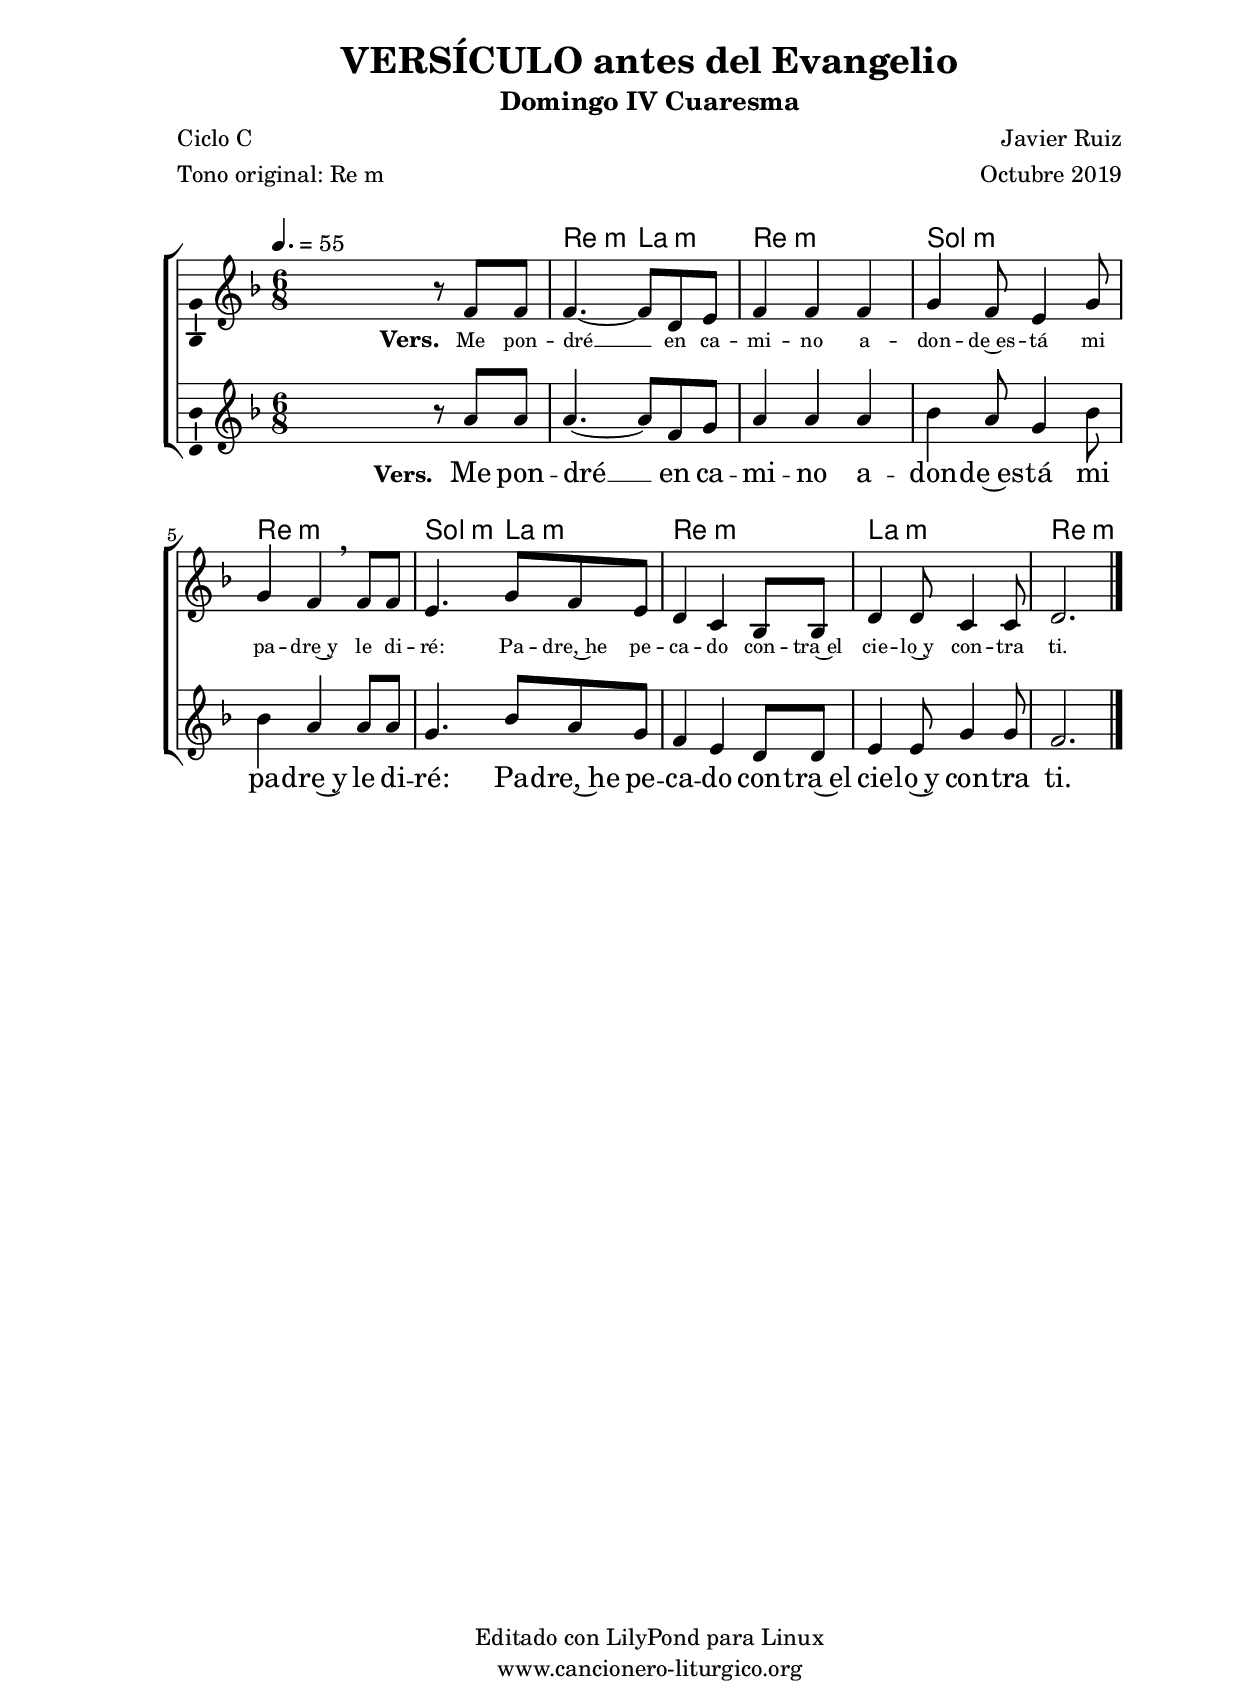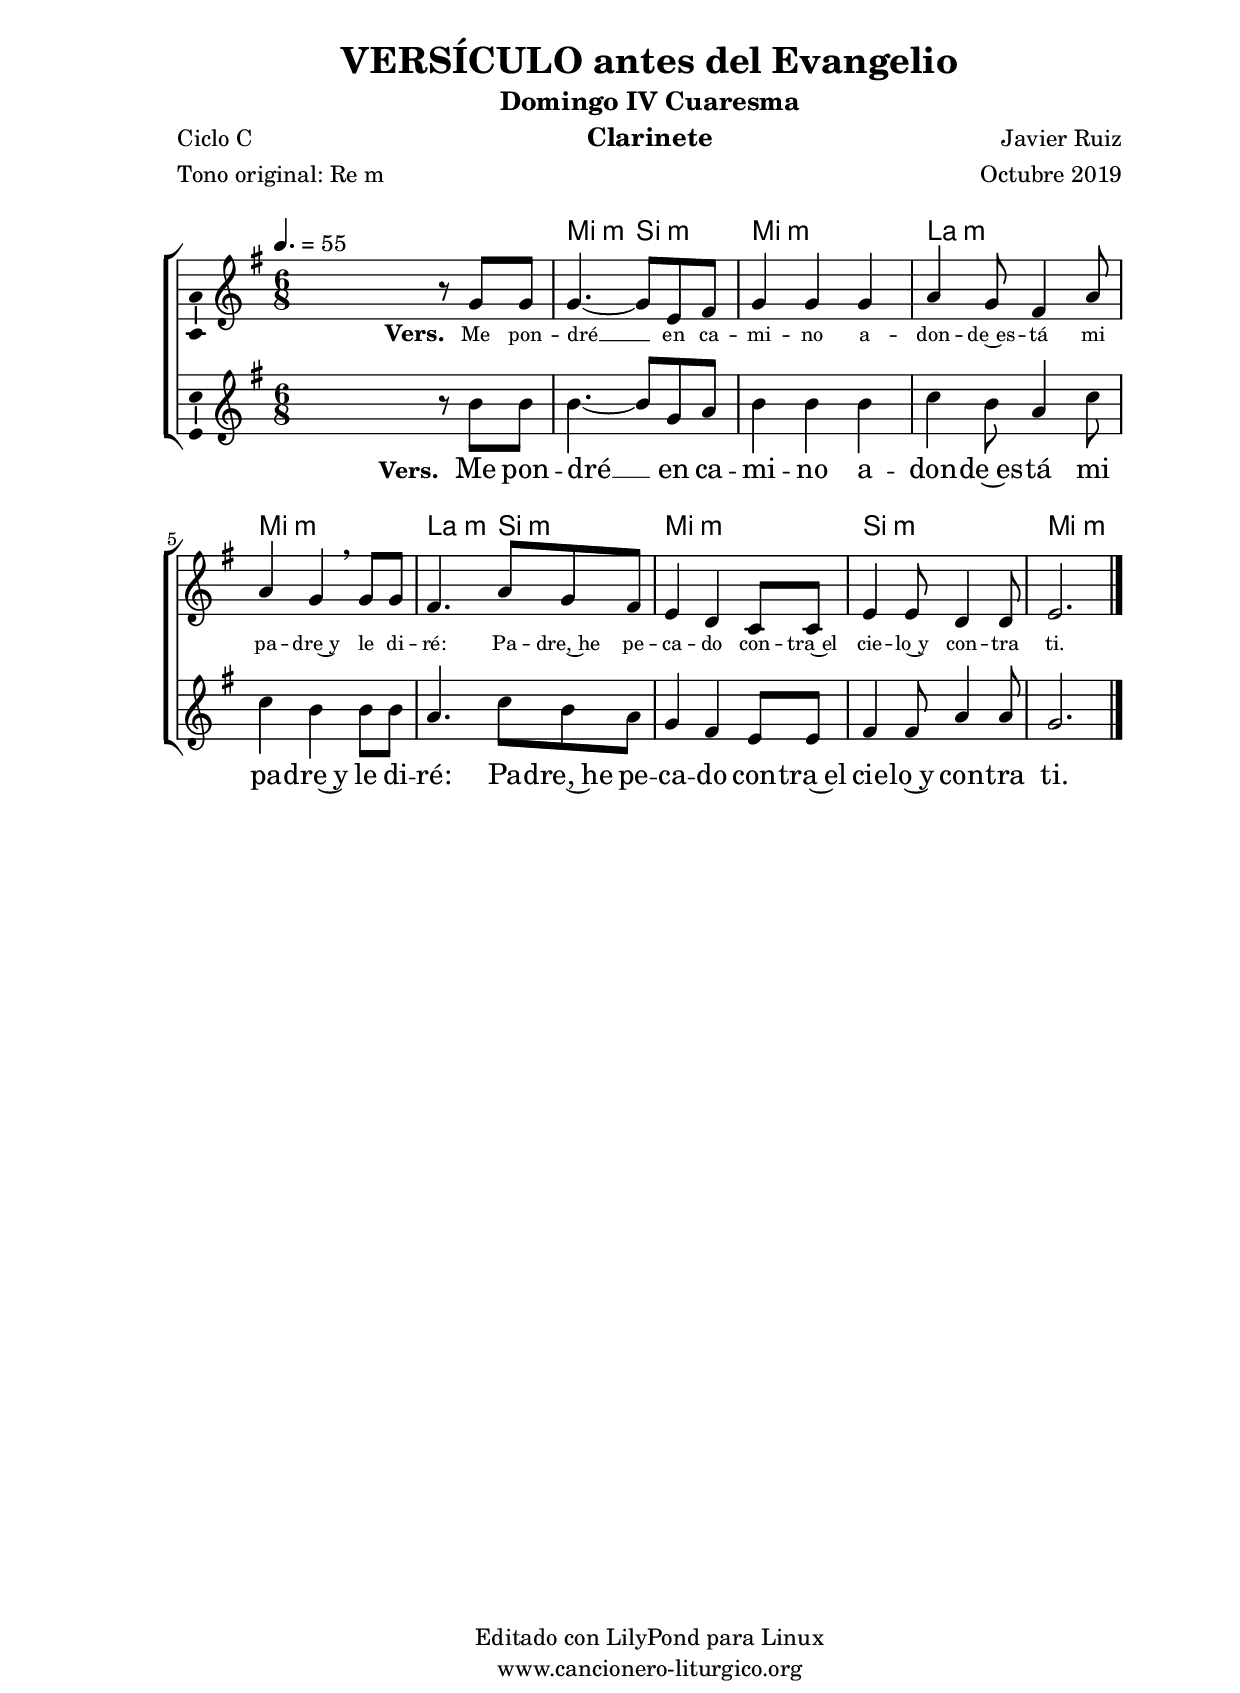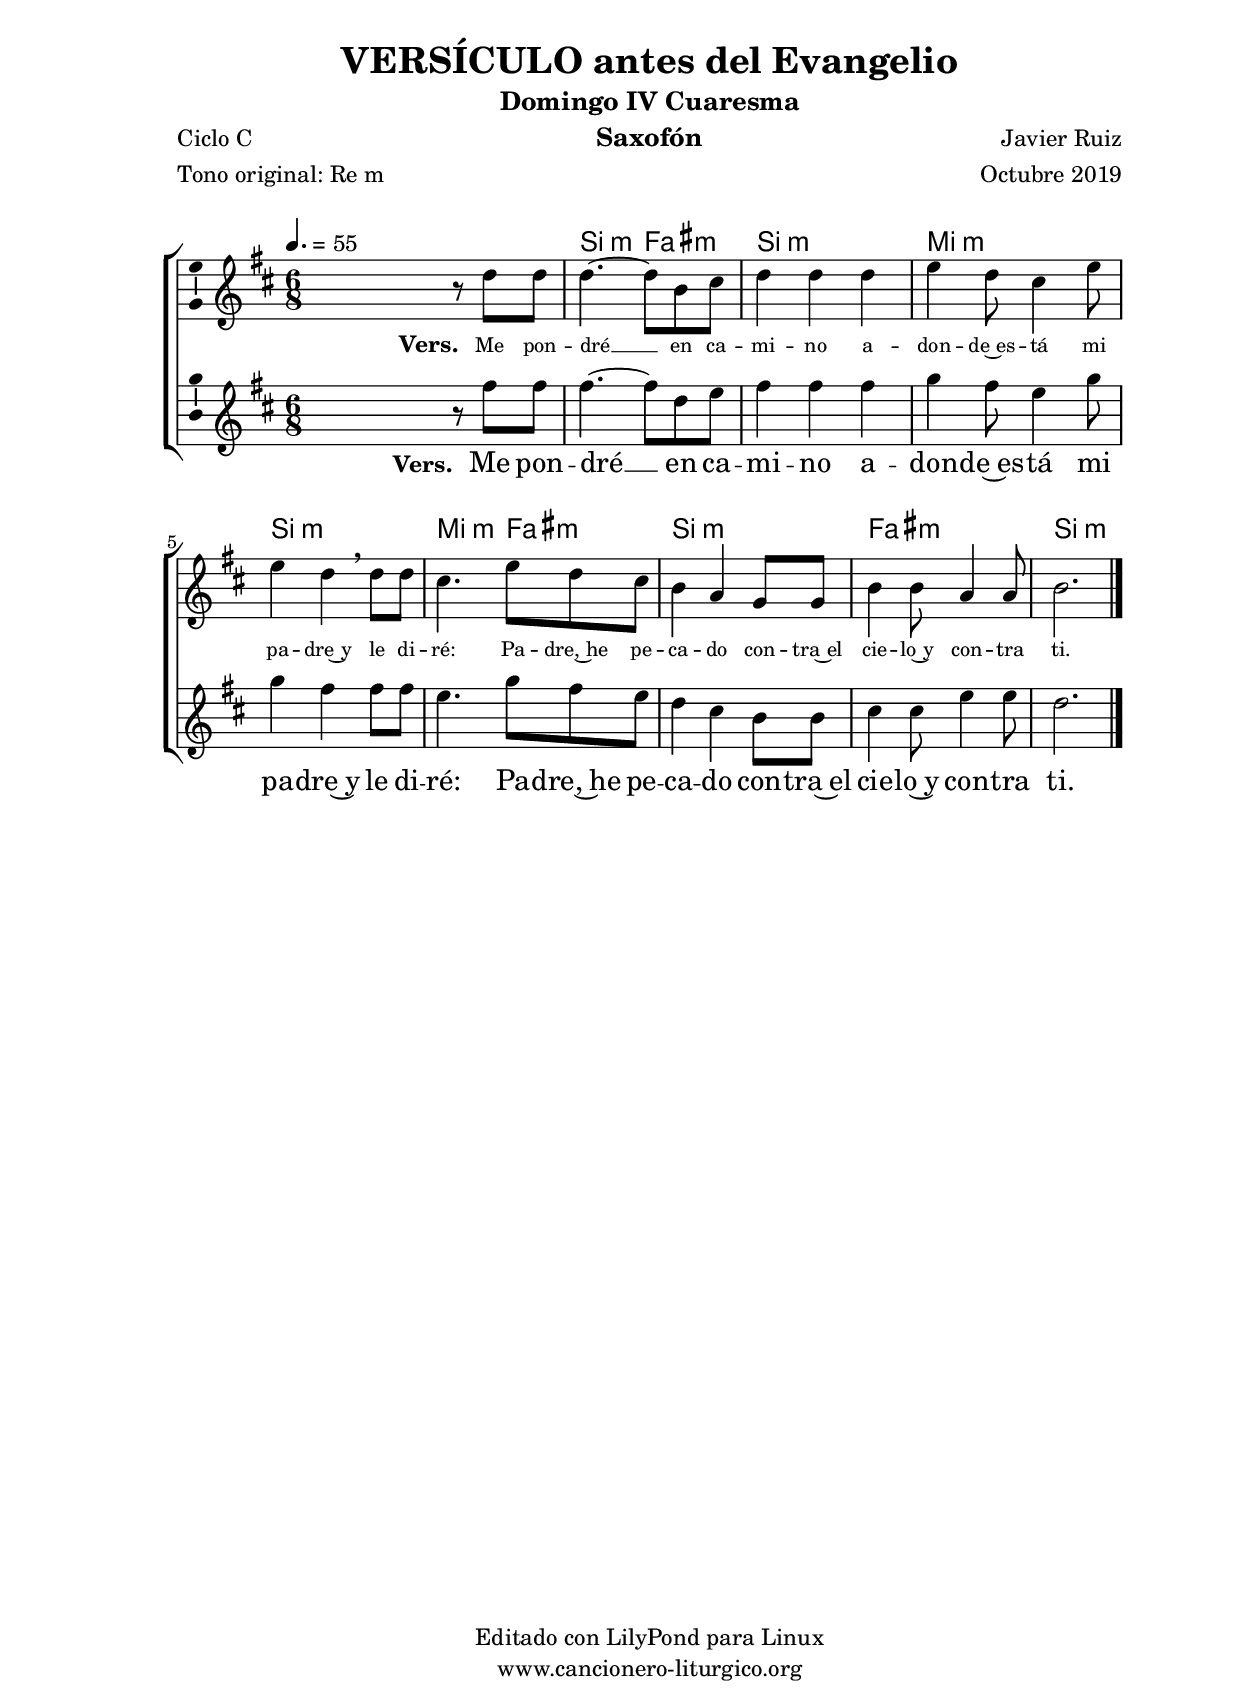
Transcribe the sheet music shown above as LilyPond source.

%
%para convertir .midi en .wav:
%timidity filename.midi -Ow -o finename.wav
%
%
%Para convertir de .wav a .mp3:
%lame -h -m j filename.wav
%
%
%para escuchar el midi:
%timidity nombrefichero.midi
%


%versión de lilypond para la que se ha escrito esta partitura:
\version "2.16.0"

	%Tamaño papel
	#(set-default-paper-size "a4")
	%Tamaño partitura
	#(set-global-staff-size 20)
	%No responde al pulsar sobre una nota
	#(ly:set-option 'point-and-click #f)

%parámetros del encabezamiento:
\header {
	title = "VERSÍCULO antes del Evangelio"
	subtitle = "Domingo IV Cuaresma"
	composer = "Javier Ruiz"
	poet = "Ciclo C"
	meter = "Tono original: Re m"
	arranger = "Octubre 2019"
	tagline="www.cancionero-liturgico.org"
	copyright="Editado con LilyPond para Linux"
	tiempo = "Cuaresma"
	usos = "Aclamación"
	letra = "Me pondré en camino adonde está mi padre y le diré: Padre, he pecado contra el cielo y contra ti."
	}

%parámetros asociados al papel:
\paper  {
	oddHeaderMarkup = \markup {\fill-line { \on-the-fly #not-first-page \fromproperty #'header:title \on-the-fly #not-first-page \fromproperty #'header:composer }}
	evenHeaderMarkup = \markup {\fill-line { \fromproperty #'header:composer \fromproperty #'header:title }}
	#(set-paper-size "a4")
	print-page-number = ##f
	first-page-number = 1
	print-first-page-number = ##f
%	head-separation = 3.0 \cm
	top-margin = 1.5 \cm
%	top-margin = 2.0 \cm
%%%	bottom-margin = 0.5\cm
	bottom-margin = 0.2\cm
	left-margin = 3.0 \cm
	line-width = 16.0 \cm 
	indent = 0\mm
	interscoreline = 2.\mm
	between-system-space = 15\mm
%	para que las partituras no llenen la hoja:
	ragged-bottom = ##t
%	idem para la última hoja:
	ragged-last-bottom = ##f
%	para que las partituras llenen el ancho del papel:
	ragged-last = ##f
	after-title-space = 2.5 \cm
%page-count=2
system-count=2

	%Flexible Vertical Spacing
%	markup-markup-spacing =
%	#'((basic-distance . 15) (minimum-distance . 15) (padding . 3))
	markup-system-spacing =
	#'((basic-distance . 15) (minimum-distance . 15) (padding . 3))
	system-system-spacing =
	#'((basic-distance . 15) (minimum-distance . 15) (padding . 3))
	score-system-spacing =
	#'((basic-distance . 15) (minimum-distance . 15) (padding . 5))
%	top-system-spacing = % header
%	#'((basic-distance . 8) (minimum-distance . 0) (padding . 0))
%	top-markup-spacing =
%	#'((basic-distance . 20) (minimum-distance . 20) (padding . 0))
	last-bottom-spacing = % footer
	#'((basic-distance . 5) (minimum-distance . 5) (padding . 0))
%	score-markup-spacing =
%	#'((basic-distance . 16) (minimum-distance . 13) (padding . 0))

	}


%parámetros que afectan a toda la partitura:
global =  {
	%clave de sol (G):
	\clef G
	%armadura:
%	\transpose ees f
	\key d \minor
	\tempo 4.=55
	\set Score.tempoHideNote = ##f
	}


acordes = {
	\italianChords
	\chordmode {
%	\transpose ees f
{

s2.
d4.:m a:m d2.:m g:m d:m g4.:m a:m d2.:m a2.:m d2.:m

	}
	}
}


melodiatrompeta = 
%	\transpose ees f
{

	\relative c''{
	\time 6/8

s4. r4.
r2.
f4 a g8 f
e4. g
f2.
r2.
d4 f e8 d
c4. e
f2.

}
	\bar "|."
	}


melodiatres = 
%	\transpose ees f
{

	\relative c''{
	\time 6/8

s4 s8 r8 f,8 f
f4.~f8 d e
f4 f f
g4 f8 e4 g8
g4 f \breathe f8 f
e4. g8 f e
d4 c bes8 bes
d4 d8 c4 c8
d2.

}

	\bar "|."
	}


melodiabajo = 
%	\transpose ees f
{

	%clave de fa (F):
	\clef F

	\relative c{
	\time 6/8

s4. r4 r8
d4 d8 a'4 a8
d,4 d e8 d
g4 g8 g f e
f4 e d
bes4 bes8 c4 c8
d4 d g8 f
e4 f8 g f e
d2.

}
	\bar "|."
	}


melodia = 
%	\transpose ees f
{

	\relative c'{
	\time 6/8

s4 s8 r8 a'8 a
a4.~a8 f g
a4 a a4
bes4 a8 g4 bes8
bes4 a \noBeam a8 a
g4. bes8 a g
f4 e d8 d
e4 e8 g4 g8
f2.

}
	\bar "|."
	}


texto = \lyricmode {
\set stanza =#"Vers. " Me pon -- dré __ en ca -- mi -- no
a -- don -- de~es -- tá mi pa -- dre~y le di -- ré:
Pa -- dre,~he pe -- ca -- do
con -- tra~el cie -- lo~y con -- tra ti.

	}

textotres = \lyricmode {
\override LyricText #'font-size = #-1
\set stanza =#"Vers. " Me pon -- dré __ en ca -- mi -- no
a -- don -- de~es -- tá mi pa -- dre~y le di -- ré:
Pa -- dre,~he pe -- ca -- do
con -- tra~el cie -- lo~y con -- tra ti.

	}


acordesStaff = \context ChordNames = acordesStaff <<
	\set Staff.midiInstrument = #"choir aahs"
	\set Staff.midiMinimumVolume = #0.3
	\set Staff.midiMaximumVolume = #0.5
	\set chordChanges = ##f
	\acordes
	>>

voztrompetaStaff = \context Voice = voztrompetaStaff
<<
	\override Staff.StaffSymbol #'staff-space = #(magstep -0.35)
	\set Staff.midiInstrument = #"trumpet"
	\set Staff.midiMinimumVolume = #0.4
	\set Staff.midiMaximumVolume = #0.6
	\global
	\melodiatrompeta
	>>

voztresStaff = \context Voice = voztresStaff
\with {\consists "Ambitus_engraver"}
<<
%	\override Staff.StaffSymbol #'staff-space = #(magstep -0.35)
	\set Staff.midiInstrument = #"violin"
	\set Staff.midiMinimumVolume = #0.6
	\set Staff.midiMaximumVolume = #0.8
	\global
	\relative c' \melodiatres
	>>

vozStaff = \context Voice = vozStaff
\with {\consists "Ambitus_engraver"}
<<
%	\set Staff.instrumentName = ""
%	\set Staff.shortInstrumentName = ""
%	\set Staff.midiInstrument = #"clarinet"
%	\set Staff.midiInstrument = #"cello"
	\set Staff.midiInstrument = #"flute"
%	\set Staff.midiInstrument = #"electric guitar (jazz)"
%	\set Staff.midiInstrument = #"english horn"
%	\set Staff.midiInstrument = #"violin"
%	\set Staff.midiInstrument = #"glockenspiel"
	\set Staff.midiMinimumVolume = #0.8
	\set Staff.midiMaximumVolume = #1.0
	\global
	\melodia
	>>

vozbajoStaff = \context Voice = vozbajoStaff
<<
	\override Staff.StaffSymbol #'staff-space = #(magstep -0.35)
	\set Staff.midiInstrument = #"english horn"
	\set Staff.midiMinimumVolume = #0.6
	\set Staff.midiMaximumVolume = #0.8
	\global
	\melodiabajo
	>>

textoStaff = \context Lyrics = textoStaff <<
	\lyricsto vozStaff \texto
	>>

textotresStaff = \context Lyrics = textotresStaff <<
	\lyricsto voztresStaff \textotres
	>>


\book {
	\score {
		<<
		\context ChoirStaff {
%			\override StaffGroup.SystemStartBracket #'collapse-height = #1
%			\override Score.SystemStartBar #'collapse-height = #1
			<<
			\acordesStaff
%			\voztrompetaStaff
			\voztresStaff
			\textotresStaff
			\vozStaff
			\textoStaff
%			\vozbajoStaff
			>>
			}
		>>
		\layout {
	    		\context {
				\Lyrics
				\override LyricText #'font-size = #2
				}
	   		 \context {
				\Score
				\override StaffSymbol #'staff-space = #(magstep +3)
				}
			}
		}
	\score {
		\unfoldRepeats
		<<
		\context ChoirStaff {
			<<
			\acordesStaff
			\voztrompetaStaff
			\voztresStaff
			\vozStaff
			\vozbajoStaff
			>>
			}
		>>
		\midi {
	  		\context {
	  			\Score
				tempoWholesPerMinute = #(ly:make-moment 70 4)
				}
			}
		}
	}

%Partitura para clarinete
#(define output-suffix "C")
\book {
	\header{
		instrument = "Clarinete"
		}
	\score {
		<<
		\context ChoirStaff {
%			\override StaffGroup.SystemStartBracket #'collapse-height = #1
%			\override Score.SystemStartBar #'collapse-height = #1
\transpose c d
			<<
			\acordesStaff
%			\voztrompetaStaff
			\voztresStaff
			\textotresStaff
			\vozStaff
			\textoStaff
%			\vozbajoStaff
			>>
			}
		>>
		\layout {
	    		\context {
				\Lyrics
				\override LyricText #'font-size = #2
				}
	   		 \context {
				\Score
				\override StaffSymbol #'staff-space = #(magstep +3)
				}
			}
		}
	}

%Partitura para saxofón
#(define output-suffix "S")
\book {
	\header{
		instrument = "Saxofón"
		}
	\score {
		<<
		\context ChoirStaff {
%			\override StaffGroup.SystemStartBracket #'collapse-height = #1
%			\override Score.SystemStartBar #'collapse-height = #1
\transpose c a
			<<
			\acordesStaff
%			\voztrompetaStaff
			\voztresStaff
			\textotresStaff
			\vozStaff
			\textoStaff
%			\vozbajoStaff
			>>
			}
		>>
		\layout {
	    		\context {
				\Lyrics
				\override LyricText #'font-size = #2
				}
	   		 \context {
				\Score
				\override StaffSymbol #'staff-space = #(magstep +3)
				}
			}
		}
	}


